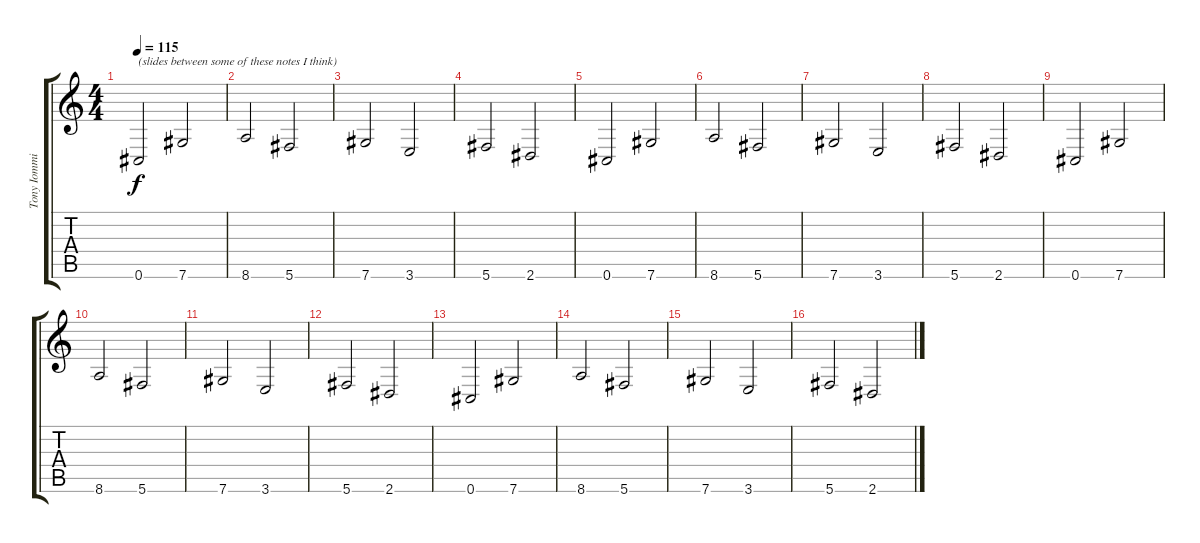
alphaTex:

\track ("Tony Iommi" "Tony Iommi") {instrument distortionguitar}
\staff {score tabs}
\tuning (Eb4 Bb3 Gb3 Db3 Ab2 Db2) {hide}
\ts (4 4)
\tempo 115
\clef g2
\ks c
0.6.2{txt "(slides between some of these notes I think)" dy f} 7.6.2 |
8.6.2 5.6.2 |
7.6.2 3.6.2 |
5.6.2 2.6.2 |
0.6.2 7.6.2 |
8.6.2 5.6.2 |
7.6.2 3.6.2 |
5.6.2 2.6.2 |
0.6.2 7.6.2 |
8.6.2 5.6.2 |
7.6.2 3.6.2 |
5.6.2 2.6.2 |
0.6.2 7.6.2 |
8.6.2 5.6.2 |
7.6.2 3.6.2 |
5.6.2 2.6.2
